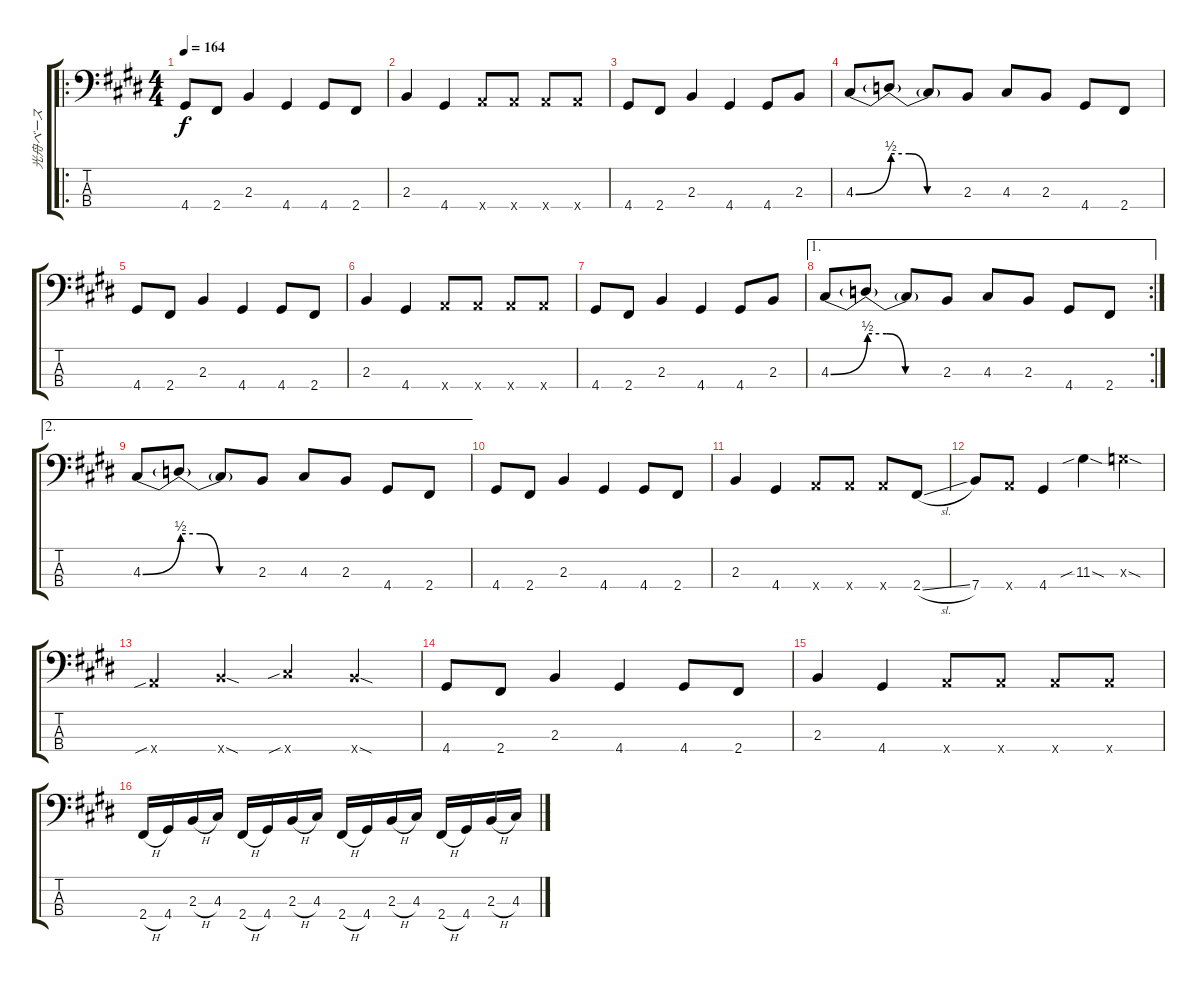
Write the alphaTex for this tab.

\track ("光舟ベース" "光舟ベース") {instrument acousticguitarsteel}
\staff {score tabs}
\tuning (G2 Db2 A1 E1) {hide}
\ro
\ts (4 4)
\tempo 164
\clef f4
\ks e
4.4.8{dy f} 2.4.8 2.3.4 4.4.4 4.4.8 2.4.8 |
2.3.4 4.4.4 5.4{x}.8 5.4{x}.8 5.4{x}.8 5.4{x}.8 |
4.4.8 2.4.8 2.3.4 4.4.4 4.4.8 2.3.8 |
4.3{be (bend 0 0 60 2)}.8 4.3{be (custom 0 2 15 2 30 0 60 0) t}.8 4.3{t}.8 2.3.8 4.3.8 2.3.8 4.4.8 2.4.8 |
4.4.8 2.4.8 2.3.4 4.4.4 4.4.8 2.4.8 |
2.3.4 4.4.4 5.4{x}.8 5.4{x}.8 5.4{x}.8 5.4{x}.8 |
4.4.8 2.4.8 2.3.4 4.4.4 4.4.8 2.3.8 |
\ae 1
\rc 2
4.3{be (bend 0 0 60 2)}.8 4.3{be (custom 0 2 15 2 30 0 60 0) t}.8 4.3{t}.8 2.3.8 4.3.8 2.3.8 4.4.8 2.4.8 |
\ae 2
4.3{be (bend 0 0 60 2)}.8 4.3{be (custom 0 2 15 2 30 0 60 0) t}.8 4.3{t}.8 2.3.8 4.3.8 2.3.8 4.4.8 2.4.8 |
4.4.8 2.4.8 2.3.4 4.4.4 4.4.8 2.4.8 |
2.3.4 4.4.4 5.4{x}.8 5.4{x}.8 5.4{x}.8 2.4{sl}.8 |
7.4.8 5.4{x}.8 4.4.4 11.3{sib sod}.4 10.3{sod x}.4 |
5.4{sib x}.4 7.4{sod x}.4 9.4{sib x}.4 7.4{sod x}.4 |
4.4.8 2.4.8 2.3.4 4.4.4 4.4.8 2.4.8 |
2.3.4 4.4.4 5.4{x}.8 5.4{x}.8 5.4{x}.8 5.4{x}.8 |
2.4{h}.16 4.4.16 2.3{h}.16 4.3.16 2.4{h}.16 4.4.16 2.3{h}.16 4.3.16 2.4{h}.16 4.4.16 2.3{h}.16 4.3.16 2.4{h}.16 4.4.16 2.3{h}.16 4.3.16
